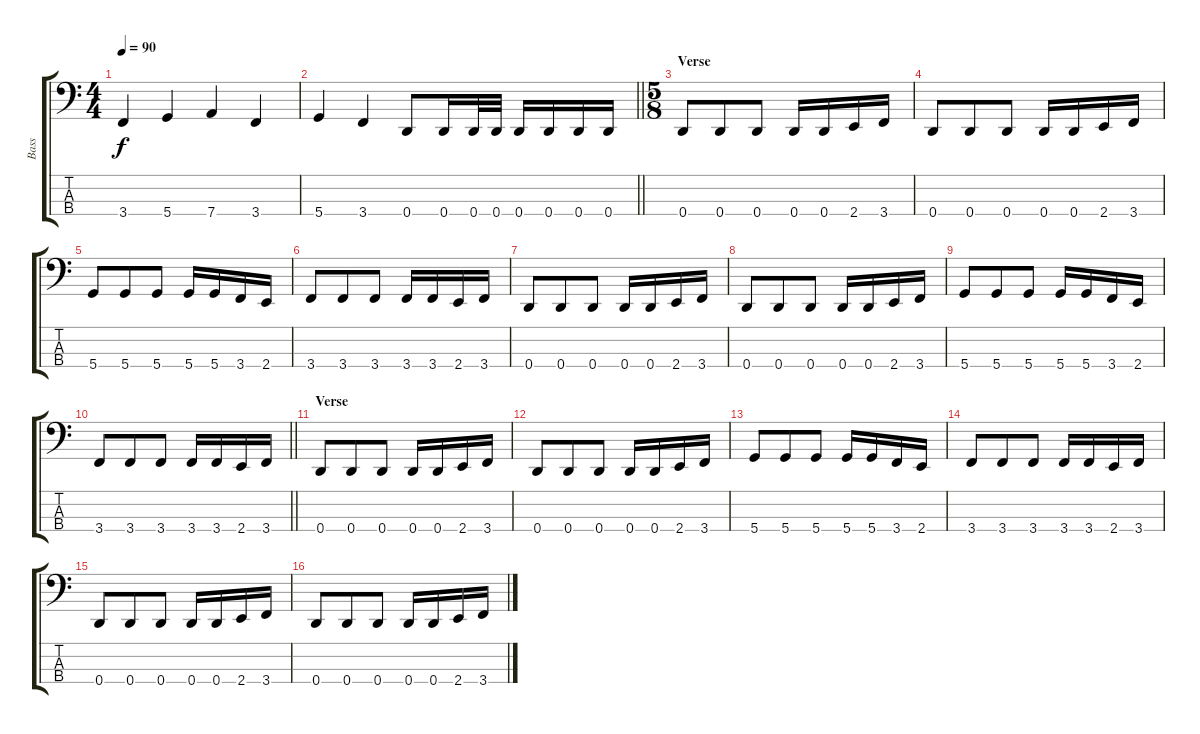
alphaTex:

\track ("Bass" "Bass") {instrument synthbass2}
\staff {score tabs}
\tuning (F2 C2 G1 D1) {hide}
\ts (4 4)
\tempo 90
\clef f4
\ks c
3.4.4{dy f} 5.4.4 7.4.4 3.4.4 |
\barLineRight lightlight
5.4.4 3.4.4 0.4.8 0.4.16 0.4.32 0.4.32 0.4.16 0.4.16 0.4.16 0.4.16 |
\ts (5 8)
\section ("" "Verse")
0.4.8 0.4.8 0.4.8 0.4.16 0.4.16 2.4.16 3.4.16 |
0.4.8 0.4.8 0.4.8 0.4.16 0.4.16 2.4.16 3.4.16 |
5.4.8 5.4.8 5.4.8 5.4.16 5.4.16 3.4.16 2.4.16 |
3.4.8 3.4.8 3.4.8 3.4.16 3.4.16 2.4.16 3.4.16 |
0.4.8 0.4.8 0.4.8 0.4.16 0.4.16 2.4.16 3.4.16 |
0.4.8 0.4.8 0.4.8 0.4.16 0.4.16 2.4.16 3.4.16 |
5.4.8 5.4.8 5.4.8 5.4.16 5.4.16 3.4.16 2.4.16 |
\barLineRight lightlight
3.4.8 3.4.8 3.4.8 3.4.16 3.4.16 2.4.16 3.4.16 |
\section ("" "Verse")
0.4.8 0.4.8 0.4.8 0.4.16 0.4.16 2.4.16 3.4.16 |
0.4.8 0.4.8 0.4.8 0.4.16 0.4.16 2.4.16 3.4.16 |
5.4.8 5.4.8 5.4.8 5.4.16 5.4.16 3.4.16 2.4.16 |
3.4.8 3.4.8 3.4.8 3.4.16 3.4.16 2.4.16 3.4.16 |
0.4.8 0.4.8 0.4.8 0.4.16 0.4.16 2.4.16 3.4.16 |
0.4.8 0.4.8 0.4.8 0.4.16 0.4.16 2.4.16 3.4.16
